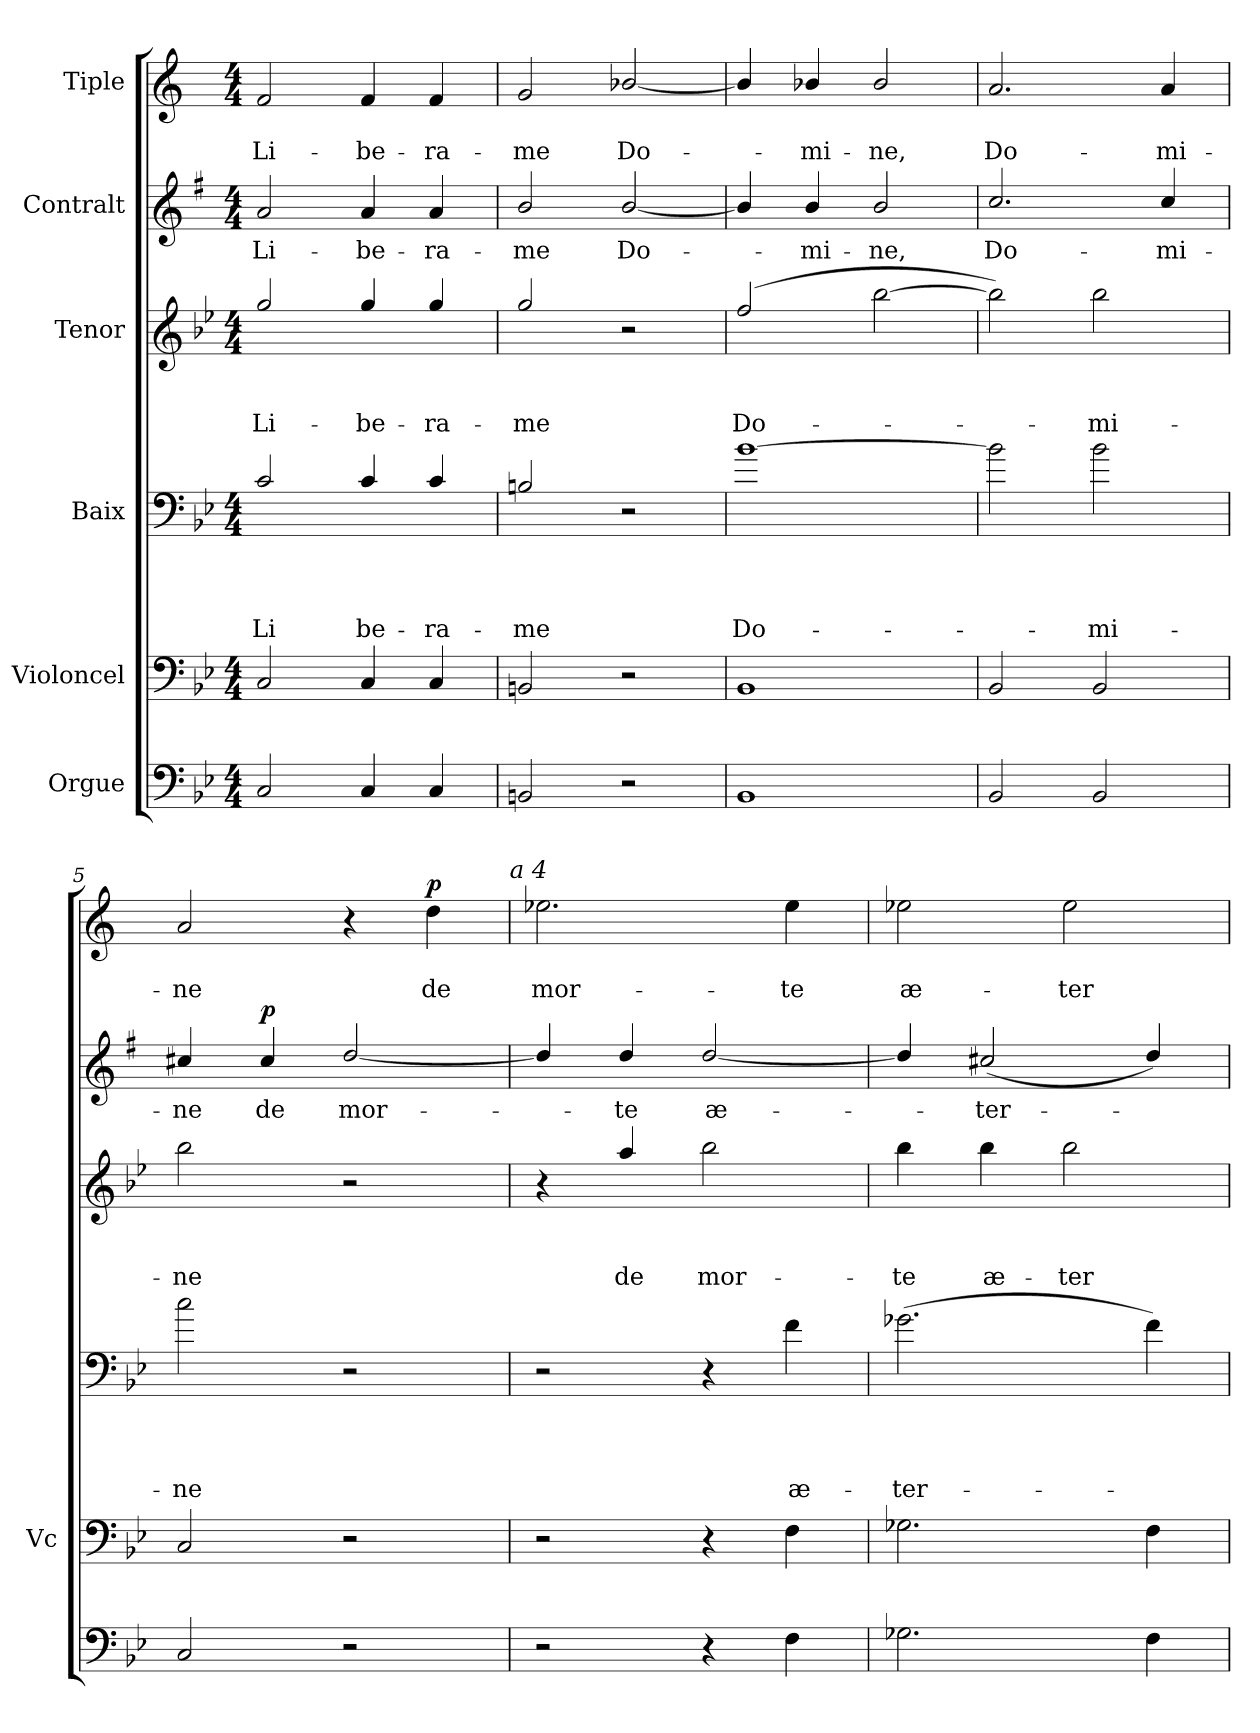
**kern	**kern	**kern	**text	**text	**text	**text	**kern	**text	**text	**text	**kern	**text	**dynam	**kern	**text	**text	**dynam
*part6	*part5	*part4	*part4	*part4	*part4	*part4	*part3	*part3	*part3	*part3	*part2	*part2	*part2	*part1	*part1	*part1	*part1
*staff6	*staff5	*staff4	*staff4	*staff4	*staff4	*staff4	*staff3	*staff3	*staff3	*staff3	*staff2	*staff2	*staff2	*staff1	*staff1	*staff1	*staff1
*I"Orgue	*I"Violoncel	*I"Baix	*	*	*	*	*I"Tenor	*	*	*	*I"Contralt	*	*	*I"Tiple	*	*	*
*	*I'Vc	*	*	*	*	*	*	*	*	*	*	*	*	*	*	*	*
*clefF4	*clefF4	*clefF4	*	*	*	*	*clefG2	*	*	*	*clefG2	*	*	*clefG2	*	*	*
*	*	*ITrd12c21	*	*	*	*	*ITrd8c14	*	*	*	*ITrd5c9	*	*	*ITrd1c2	*	*	*
*k[b-e-]	*k[b-e-]	*k[b-e-]	*	*	*	*	*k[b-e-]	*	*	*	*k[b-e-]	*	*	*k[b-e-]	*	*	*
*B-:	*B-:	*B-:	*	*	*	*	*B-:	*	*	*	*B-:	*	*	*B-:	*	*	*
*M4/4	*M4/4	*M4/4	*	*	*	*	*M4/4	*	*	*	*M4/4	*	*	*M4/4	*	*	*
=1	=1	=1	=1	=1	=1	=1	=1	=1	=1	=1	=1	=1	=1	=1	=1	=1	=1
!	!	!	!	!	!	!LO:LY:b	!	!	!	!LO:LY:b	!	!LO:LY:b	!	!	!	!LO:LY:b	!
2C/	2C/	2C/	.	.	.	Li	2g/	.	.	Li-	2c/	Li-	.	2e-/	.	Li-	.
!	!	!	!	!	!	!LO:LY:b	!	!	!	!LO:LY:b	!	!LO:LY:b	!	!	!	!LO:LY:b	!
4C/	4C/	4C/	.	.	.	be-	4g/	.	.	-be-	4c/	-be-	.	4e-/	.	-be-	.
!	!	!	!	!	!	!LO:LY:b	!	!	!	!LO:LY:b	!	!LO:LY:b	!	!	!	!LO:LY:b	!
4C/	4C/	4C/	.	.	.	-ra-	4g/	.	.	-ra-	4c/	-ra-	.	4e-/	.	-ra-	.
=2	=2	=2	=2	=2	=2	=2	=2	=2	=2	=2	=2	=2	=2	=2	=2	=2	=2
!	!	!	!	!	!	!LO:LY:b	!	!	!	!LO:LY:b	!	!LO:LY:b	!	!	!	!LO:LY:b	!
2BBn/	2BBn/	2BBn/	.	.	.	-me	2g/	.	.	-me	2d/	-me	.	2f/	.	-me	.
!	!	!	!	!	!	!	!	!	!	!	!	!LO:LY:b	!	!	!	!LO:LY:b	!
2r	2r	2r	.	.	.	.	2r	.	.	.	[<2d/	Do-	.	[<2a-X/	.	Do-	.
=3	=3	=3	=3	=3	=3	=3	=3	=3	=3	=3	=3	=3	=3	=3	=3	=3	=3
!	!	!	!	!	!	!LO:LY:b	!	!	!	!LO:LY:b	!	!	!	!	!	!	!
1BB-	1BB-	[>1B-	.	.	.	Do-	(>2f/	.	.	Do-	4d/]	.	.	4a-/]	.	.	.
!	!	!	!	!	!	!	!	!	!	!	!	!LO:LY:b	!	!	!	!LO:LY:b	!
.	.	.	.	.	.	.	.	.	.	.	4d/	-mi-	.	4a-X/	.	-mi-	.
!	!	!	!	!	!	!	!	!	!	!	!	!LO:LY:b	!	!	!	!LO:LY:b	!
.	.	.	.	.	.	.	[>2b-\	.	.	.	2d/	-ne,	.	2a-/	.	-ne,	.
=4	=4	=4	=4	=4	=4	=4	=4	=4	=4	=4	=4	=4	=4	=4	=4	=4	=4
!	!	!	!	!	!	!	!	!	!	!	!	!LO:LY:b	!	!	!	!LO:LY:b	!
2BB-/	2BB-/	2B-\]	.	.	.	.	2b-\])	.	.	.	2.e-/	Do-	.	2.g/	.	Do-	.
!	!	!	!	!	!	!LO:LY:b	!	!	!	!LO:LY:b	!	!	!	!	!	!	!
2BB-/	2BB-/	2B-\	.	.	.	-mi-	2b-\	.	.	-mi-	.	.	.	.	.	.	.
!	!	!	!	!	!	!	!	!	!	!	!	!LO:LY:b	!	!	!	!LO:LY:b	!
.	.	.	.	.	.	.	.	.	.	.	4e-/	-mi-	.	4g/	.	-mi-	.
=5	=5	=5	=5	=5	=5	=5	=5	=5	=5	=5	=5	=5	=5	=5	=5	=5	=5
!	!	!	!	!	!	!LO:LY:b	!	!	!	!LO:LY:b	!	!LO:LY:b	!	!	!	!LO:LY:b	!
2C/	2C/	2c\	.	.	.	-ne	2b-\	.	.	-ne	4en/	-ne	.	2g/	.	-ne	.
!	!	!	!	!	!	!	!	!	!	!	!	!LO:LY:b	!LO:DY:a	!	!	!	!
.	.	.	.	.	.	.	.	.	.	.	4e/	de	p	.	.	.	.
!	!	!	!	!	!	!	!	!	!	!	!	!LO:LY:b	!	!	!	!	!
2r	2r	2r	.	.	.	.	2r	.	.	.	[<2f/	mor-	.	4r	.	.	.
!	!	!	!	!	!	!	!	!	!	!	!	!	!	!	!	!LO:LY:b	!LO:DY:a
.	.	.	.	.	.	.	.	.	.	.	.	.	.	4cc\	.	de	p
!	!	!	!	!	!	!	!	!	!	!	!	!	!	!LO:TX:a:i:t=a 4	!	!	!
!!LO:LB:g=z
=6	=6	=6	=6	=6	=6	=6	=6	=6	=6	=6	=6	=6	=6	=6	=6	=6	=6
!	!	!	!	!	!	!	!	!	!	!	!	!	!	!	!	!LO:LY:b	!
2r	2r	2r	.	.	.	.	4r	.	.	.	4f/]	.	.	2.dd-X\	.	mor-	.
!	!	!	!	!	!	!	!	!	!	!LO:LY:b	!	!LO:LY:b	!	!	!	!	!
.	.	.	.	.	.	.	4a/	.	.	de	4f/	-te	.	.	.	.	.
!	!	!	!	!	!	!	!	!	!	!LO:LY:b	!	!LO:LY:b	!	!	!	!	!
4r	4r	4r	.	.	.	.	2b-\	.	.	mor-	[<2f/	æ-	.	.	.	.	.
!	!	!	!	!	!	!LO:LY:b	!	!	!	!	!	!	!	!	!	!LO:LY:b	!
4F\	4F\	4F\	.	.	.	æ-	.	.	.	.	.	.	.	4dd-\	.	-te	.
=7	=7	=7	=7	=7	=7	=7	=7	=7	=7	=7	=7	=7	=7	=7	=7	=7	=7
!	!	!	!	!	!	!LO:LY:b	!	!	!	!LO:LY:b	!	!	!	!	!	!LO:LY:b	!
2.G-X\	2.G-X\	(>2.G-X\	.	.	.	-ter-	4b-\	.	.	-te	4f/]	.	.	2dd-X\	.	æ-	.
!	!	!	!	!	!	!	!	!	!	!LO:LY:b	!	!LO:LY:b	!	!	!	!	!
.	.	.	.	.	.	.	4b-\	.	.	æ-	(<2en/	-ter-	.	.	.	.	.
!	!	!	!	!	!	!	!	!	!	!LO:LY:b	!	!	!	!	!	!LO:LY:b	!
.	.	.	.	.	.	.	2b-\	.	.	-ter-	.	.	.	2dd-\	.	-ter-	.
4F\	4F\	4F\)	.	.	.	.	.	.	.	.	4f/)	.	.	.	.	.	.
=	=	=	=	=	=	=	=	=	=	=	=	=	=	=	=	=	=
*-	*-	*-	*-	*-	*-	*-	*-	*-	*-	*-	*-	*-	*-	*-	*-	*-	*-
